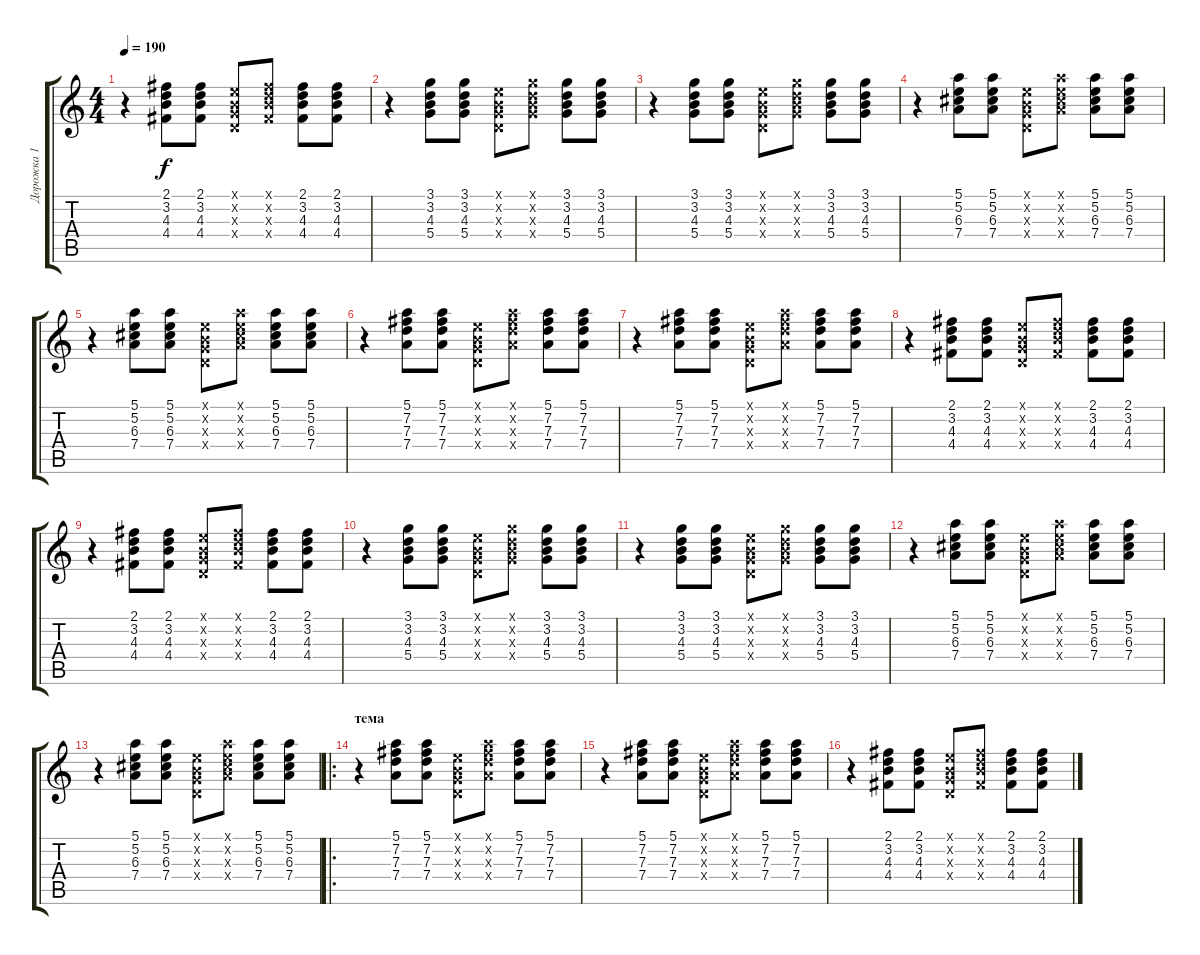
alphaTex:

\track ("Дорожка 1" "Дорожка 1") {instrument electricguitarclean}
\staff {score tabs}
\tuning (E4 B3 G3 D3 A2 E2) {hide}
\ts (4 4)
\tempo 190
\clef g2
\ks c
r.4{dy f} (2.1 3.2 4.3 4.4).8 (2.1 3.2 4.3 4.4).8 (0.1{x} 0.2{x} 0.3{x} 0.4{x}).8 (2.1{x} 3.2{x} 4.3{x} 4.4{x}).8 (2.1 3.2 4.3 4.4).8 (2.1 3.2 4.3 4.4).8 |
r.4 (3.1 3.2 4.3 5.4).8 (3.1 3.2 4.3 5.4).8 (0.1{x} 0.2{x} 0.3{x} 0.4{x}).8 (3.1{x} 3.2{x} 4.3{x} 5.4{x}).8 (3.1 3.2 4.3 5.4).8 (3.1 3.2 4.3 5.4).8 |
r.4 (3.1 3.2 4.3 5.4).8 (3.1 3.2 4.3 5.4).8 (0.1{x} 0.2{x} 0.3{x} 0.4{x}).8 (3.1{x} 3.2{x} 4.3{x} 5.4{x}).8 (3.1 3.2 4.3 5.4).8 (3.1 3.2 4.3 5.4).8 |
r.4 (5.1 5.2 6.3 7.4).8 (5.1 5.2 6.3 7.4).8 (0.1{x} 0.2{x} 0.3{x} 0.4{x}).8 (5.1{x} 5.2{x} 6.3{x} 7.4{x}).8 (5.1 5.2 6.3 7.4).8 (5.1 5.2 6.3 7.4).8 |
r.4 (5.1 5.2 6.3 7.4).8 (5.1 5.2 6.3 7.4).8 (0.1{x} 0.2{x} 0.3{x} 0.4{x}).8 (5.1{x} 5.2{x} 6.3{x} 7.4{x}).8 (5.1 5.2 6.3 7.4).8 (5.1 5.2 6.3 7.4).8 |
r.4 (5.1 7.2 7.3 7.4).8 (5.1 7.2 7.3 7.4).8 (0.1{x} 0.2{x} 0.3{x} 0.4{x}).8 (5.1{x} 7.2{x} 7.3{x} 7.4{x}).8 (5.1 7.2 7.3 7.4).8 (5.1 7.2 7.3 7.4).8 |
r.4 (5.1 7.2 7.3 7.4).8 (5.1 7.2 7.3 7.4).8 (0.1{x} 0.2{x} 0.3{x} 0.4{x}).8 (5.1{x} 7.2{x} 7.3{x} 7.4{x}).8 (5.1 7.2 7.3 7.4).8 (5.1 7.2 7.3 7.4).8 |
r.4 (2.1 3.2 4.3 4.4).8 (2.1 3.2 4.3 4.4).8 (0.1{x} 0.2{x} 0.3{x} 0.4{x}).8 (2.1{x} 3.2{x} 4.3{x} 4.4{x}).8 (2.1 3.2 4.3 4.4).8 (2.1 3.2 4.3 4.4).8 |
r.4 (2.1 3.2 4.3 4.4).8 (2.1 3.2 4.3 4.4).8 (0.1{x} 0.2{x} 0.3{x} 0.4{x}).8 (2.1{x} 3.2{x} 4.3{x} 4.4{x}).8 (2.1 3.2 4.3 4.4).8 (2.1 3.2 4.3 4.4).8 |
r.4 (3.1 3.2 4.3 5.4).8 (3.1 3.2 4.3 5.4).8 (0.1{x} 0.2{x} 0.3{x} 0.4{x}).8 (3.1{x} 3.2{x} 4.3{x} 5.4{x}).8 (3.1 3.2 4.3 5.4).8 (3.1 3.2 4.3 5.4).8 |
r.4 (3.1 3.2 4.3 5.4).8 (3.1 3.2 4.3 5.4).8 (0.1{x} 0.2{x} 0.3{x} 0.4{x}).8 (3.1{x} 3.2{x} 4.3{x} 5.4{x}).8 (3.1 3.2 4.3 5.4).8 (3.1 3.2 4.3 5.4).8 |
r.4 (5.1 5.2 6.3 7.4).8 (5.1 5.2 6.3 7.4).8 (0.1{x} 0.2{x} 0.3{x} 0.4{x}).8 (5.1{x} 5.2{x} 6.3{x} 7.4{x}).8 (5.1 5.2 6.3 7.4).8 (5.1 5.2 6.3 7.4).8 |
r.4 (5.1 5.2 6.3 7.4).8 (5.1 5.2 6.3 7.4).8 (0.1{x} 0.2{x} 0.3{x} 0.4{x}).8 (5.1{x} 5.2{x} 6.3{x} 7.4{x}).8 (5.1 5.2 6.3 7.4).8 (5.1 5.2 6.3 7.4).8 |
\ro
\section ("" "тема")
r.4 (5.1 7.2 7.3 7.4).8 (5.1 7.2 7.3 7.4).8 (0.1{x} 0.2{x} 0.3{x} 0.4{x}).8 (5.1{x} 7.2{x} 7.3{x} 7.4{x}).8 (5.1 7.2 7.3 7.4).8 (5.1 7.2 7.3 7.4).8 |
r.4 (5.1 7.2 7.3 7.4).8 (5.1 7.2 7.3 7.4).8 (0.1{x} 0.2{x} 0.3{x} 0.4{x}).8 (5.1{x} 7.2{x} 7.3{x} 7.4{x}).8 (5.1 7.2 7.3 7.4).8 (5.1 7.2 7.3 7.4).8 |
r.4 (2.1 3.2 4.3 4.4).8 (2.1 3.2 4.3 4.4).8 (0.1{x} 0.2{x} 0.3{x} 0.4{x}).8 (2.1{x} 3.2{x} 4.3{x} 4.4{x}).8 (2.1 3.2 4.3 4.4).8 (2.1 3.2 4.3 4.4).8
